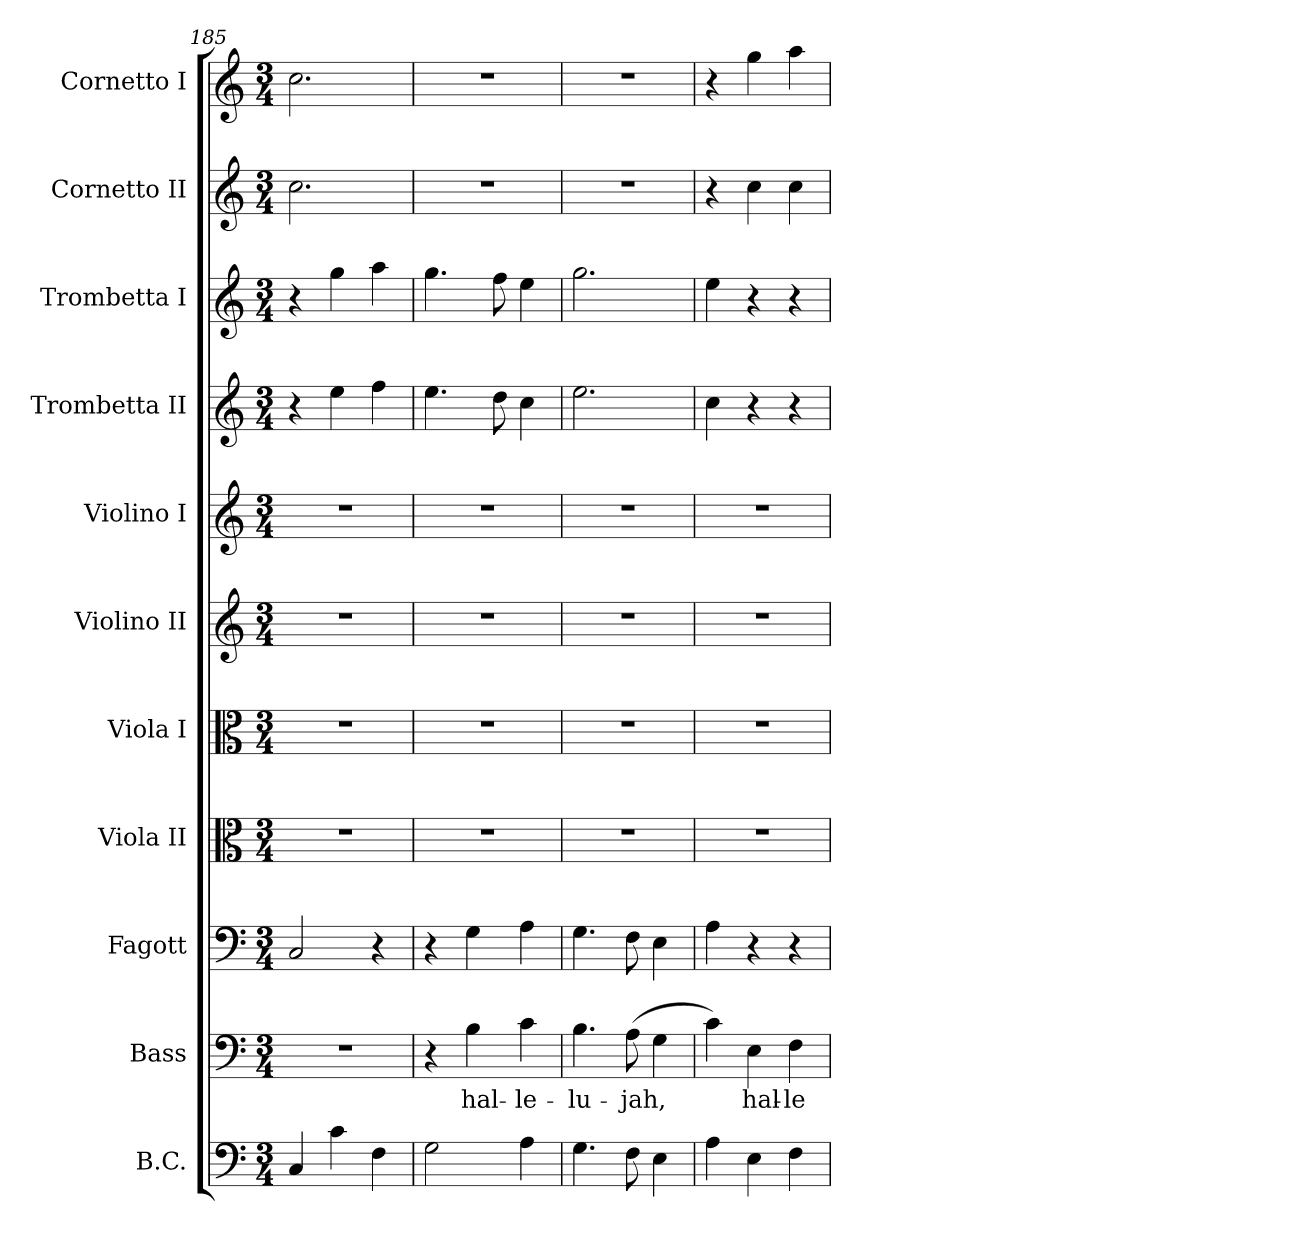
**kern	**kern	**text	**kern	**kern	**kern	**kern	**kern	**kern	**kern	**kern	**kern
*part11	*part10	*part10	*part9	*part8	*part7	*part6	*part5	*part4	*part3	*part2	*part1
*staff11	*staff10	*staff10	*staff9	*staff8	*staff7	*staff6	*staff5	*staff4	*staff3	*staff2	*staff1
*I"B.C.	*I"Bass	*	*I"Fagott	*I"Viola II	*I"Viola I	*I"Violino II	*I"Violino I	*I"Trombetta II	*I"Trombetta I	*I"Cornetto II	*I"Cornetto I
*	*I'B.	*	*I'Fg.	*I'Vla.	*I'Vla.	*	*	*	*	*	*
*clefF4	*clefF4	*	*clefF4	*clefC3	*clefC3	*clefG2	*clefG2	*clefG2	*clefG2	*clefG2	*clefG2
*k[]	*k[]	*	*k[]	*k[]	*k[]	*k[]	*k[]	*k[]	*k[]	*k[]	*k[]
*C:	*C:	*	*C:	*C:	*C:	*C:	*C:	*C:	*C:	*C:	*C:
*M3/4	*M3/4	*	*M3/4	*M3/4	*M3/4	*M3/4	*M3/4	*M3/4	*M3/4	*M3/4	*M3/4
=185	=185	=185	=185	=185	=185	=185	=185	=185	=185	=185	=185
!	!LO:N:vis=1	!	!	!LO:N:vis=1	!LO:N:vis=1	!LO:N:vis=1	!LO:N:vis=1	!	!	!	!
4Ci/	2.r	.	2Ci/	2.r	2.r	2.r	2.r	4r	4r	2.cci\	2.cci\
4ci\	.	.	.	.	.	.	.	4eei\	4ggi\	.	.
4Fi\	.	.	4r	.	.	.	.	4ffi\	4aai\	.	.
=186	=186	=186	=186	=186	=186	=186	=186	=186	=186	=186	=186
!	!	!	!	!LO:N:vis=1	!LO:N:vis=1	!LO:N:vis=1	!LO:N:vis=1	!	!	!LO:N:vis=1	!LO:N:vis=1
2Gi\	4r	.	4r	2.r	2.r	2.r	2.r	4.eei\	4.ggi\	2.r	2.r
!	!	!LO:LY:b:color=#000000	!	!	!	!	!	!	!	!	!
.	4Bi\	hal-	4Gi\	.	.	.	.	.	.	.	.
.	.	.	.	.	.	.	.	8ddi\	8ffi\	.	.
!	!	!LO:LY:b:color=#000000	!	!	!	!	!	!	!	!	!
4Ai\	4ci\	-le-	4Ai\	.	.	.	.	4cci\	4eei\	.	.
=187	=187	=187	=187	=187	=187	=187	=187	=187	=187	=187	=187
!	!	!LO:LY:b:color=#000000	!	!LO:N:vis=1	!LO:N:vis=1	!LO:N:vis=1	!LO:N:vis=1	!	!	!LO:N:vis=1	!LO:N:vis=1
4.Gi\	4.Bi\	-lu-	4.Gi\	2.r	2.r	2.r	2.r	2.eei\	2.ggi\	2.r	2.r
!	!	!LO:LY:b:color=#000000	!	!	!	!	!	!	!	!	!
8Fi\	(8Ai\	-jah,	8Fi\	.	.	.	.	.	.	.	.
4Ei\	4Gi\	.	4Ei\	.	.	.	.	.	.	.	.
=188	=188	=188	=188	=188	=188	=188	=188	=188	=188	=188	=188
!	!	!	!	!LO:N:vis=1	!LO:N:vis=1	!LO:N:vis=1	!LO:N:vis=1	!	!	!	!
4Ai\	4ci\)	.	4Ai\	2.r	2.r	2.r	2.r	4cci\	4eei\	4r	4r
!	!	!LO:LY:b:color=#000000	!	!	!	!	!	!	!	!	!
4Ei\	4Ei\	hal-	4r	.	.	.	.	4r	4r	4cci\	4ggi\
!	!	!LO:LY:b:color=#000000	!	!	!	!	!	!	!	!	!
4Fi\	4Fi\	-le-	4r	.	.	.	.	4r	4r	4cci\	4aai\
=	=	=	=	=	=	=	=	=	=	=	=
*-	*-	*-	*-	*-	*-	*-	*-	*-	*-	*-	*-
